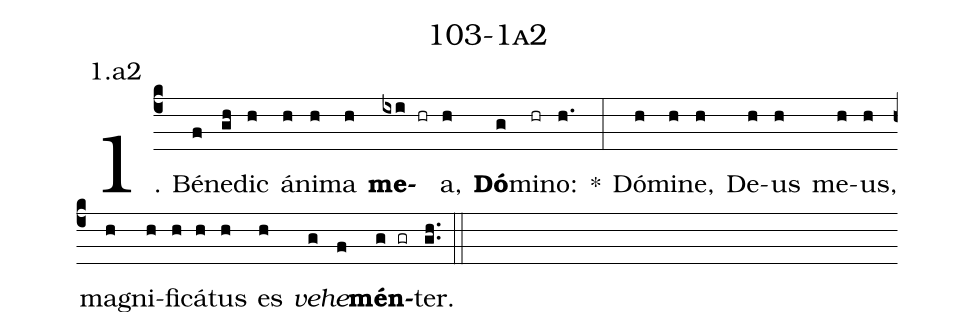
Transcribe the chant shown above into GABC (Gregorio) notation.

name: 103-1a2;
annotation: 1.a2;
%%
(c4)1. Bé(f)ne(gh)dic(h) á(h)ni(h)ma(h) <b>me</b>(ixi hr)a,(h) <b>Dó</b>(g)mi(hr)no:(h.) *(:) Dó(h)mi(h)ne,(h) De(h)us(h) me(h)us,(h) ma(h)gni(h)fi(h)cá(h)tus(h) es(h) <i>ve</i>(g)<i>he</i>(f)<b>mén</b>(g gr)ter.(gh..) (::)
